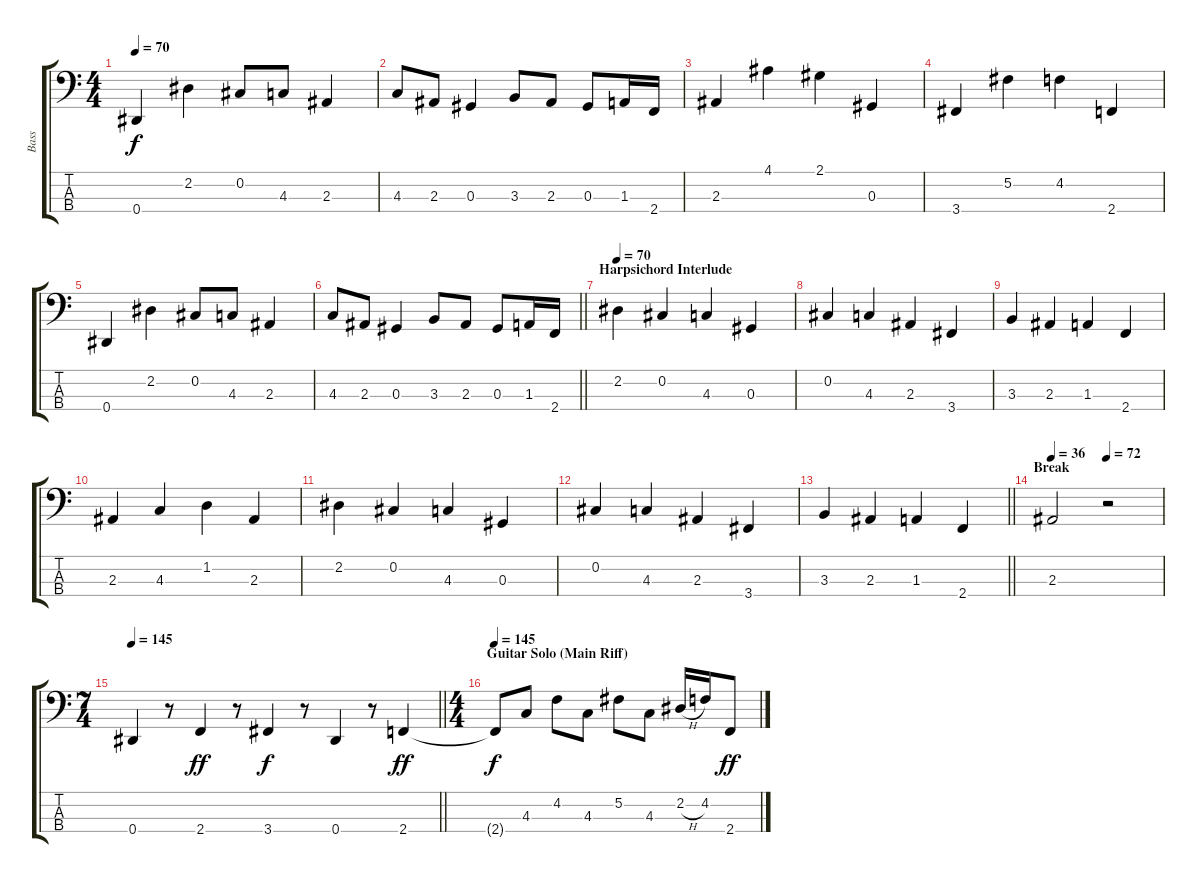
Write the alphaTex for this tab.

\track ("Bass" "Bass") {instrument electricbassfinger}
\staff {score tabs}
\tuning (Gb2 Db2 Ab1 Eb1) {hide}
\ts (4 4)
\tempo 70
\clef f4
\ks c
0.4.4{dy f} 2.2.4 0.2.8 4.3.8 2.3.4 |
4.3.8 2.3.8 0.3.4 3.3.8 2.3.8 0.3.8 1.3.16 2.4.16 |
2.3.4 4.1.4 2.1.4 0.3.4 |
3.4.4 5.2.4 4.2.4 2.4.4 |
0.4.4 2.2.4 0.2.8 4.3.8 2.3.4 |
\barLineRight lightlight
4.3.8 2.3.8 0.3.4 3.3.8 2.3.8 0.3.8 1.3.16 2.4.16 |
\section ("" "Harpsichord Interlude")
\tempo 70
2.2.4 0.2.4 4.3.4 0.3.4 |
0.2.4 4.3.4 2.3.4 3.4.4 |
3.3.4 2.3.4 1.3.4 2.4.4 |
2.3.4 4.3.4 1.2.4 2.3.4 |
2.2.4 0.2.4 4.3.4 0.3.4 |
0.2.4 4.3.4 2.3.4 3.4.4 |
\barLineRight lightlight
3.3.4 2.3.4 1.3.4 2.4.4 |
\section ("" "Break")
\tempo 36
\tempo (72 0.5)
2.3.2 r.2 |
\ts (7 4)
\tempo 145
\barLineRight lightlight
0.4.4 r.8 2.4.4{dy ff} r.8 3.4.4{dy f} r.8 0.4.4 r.8 2.4.4{dy ff} |
\ts (4 4)
\section ("" "Guitar Solo (Main Riff)")
\tempo 145
2.4{t}.8{dy f} 4.3.8 4.2.8 4.3.8 5.2.8 4.3.8 2.2{h}.16 4.2.16 2.4.8{dy ff}
